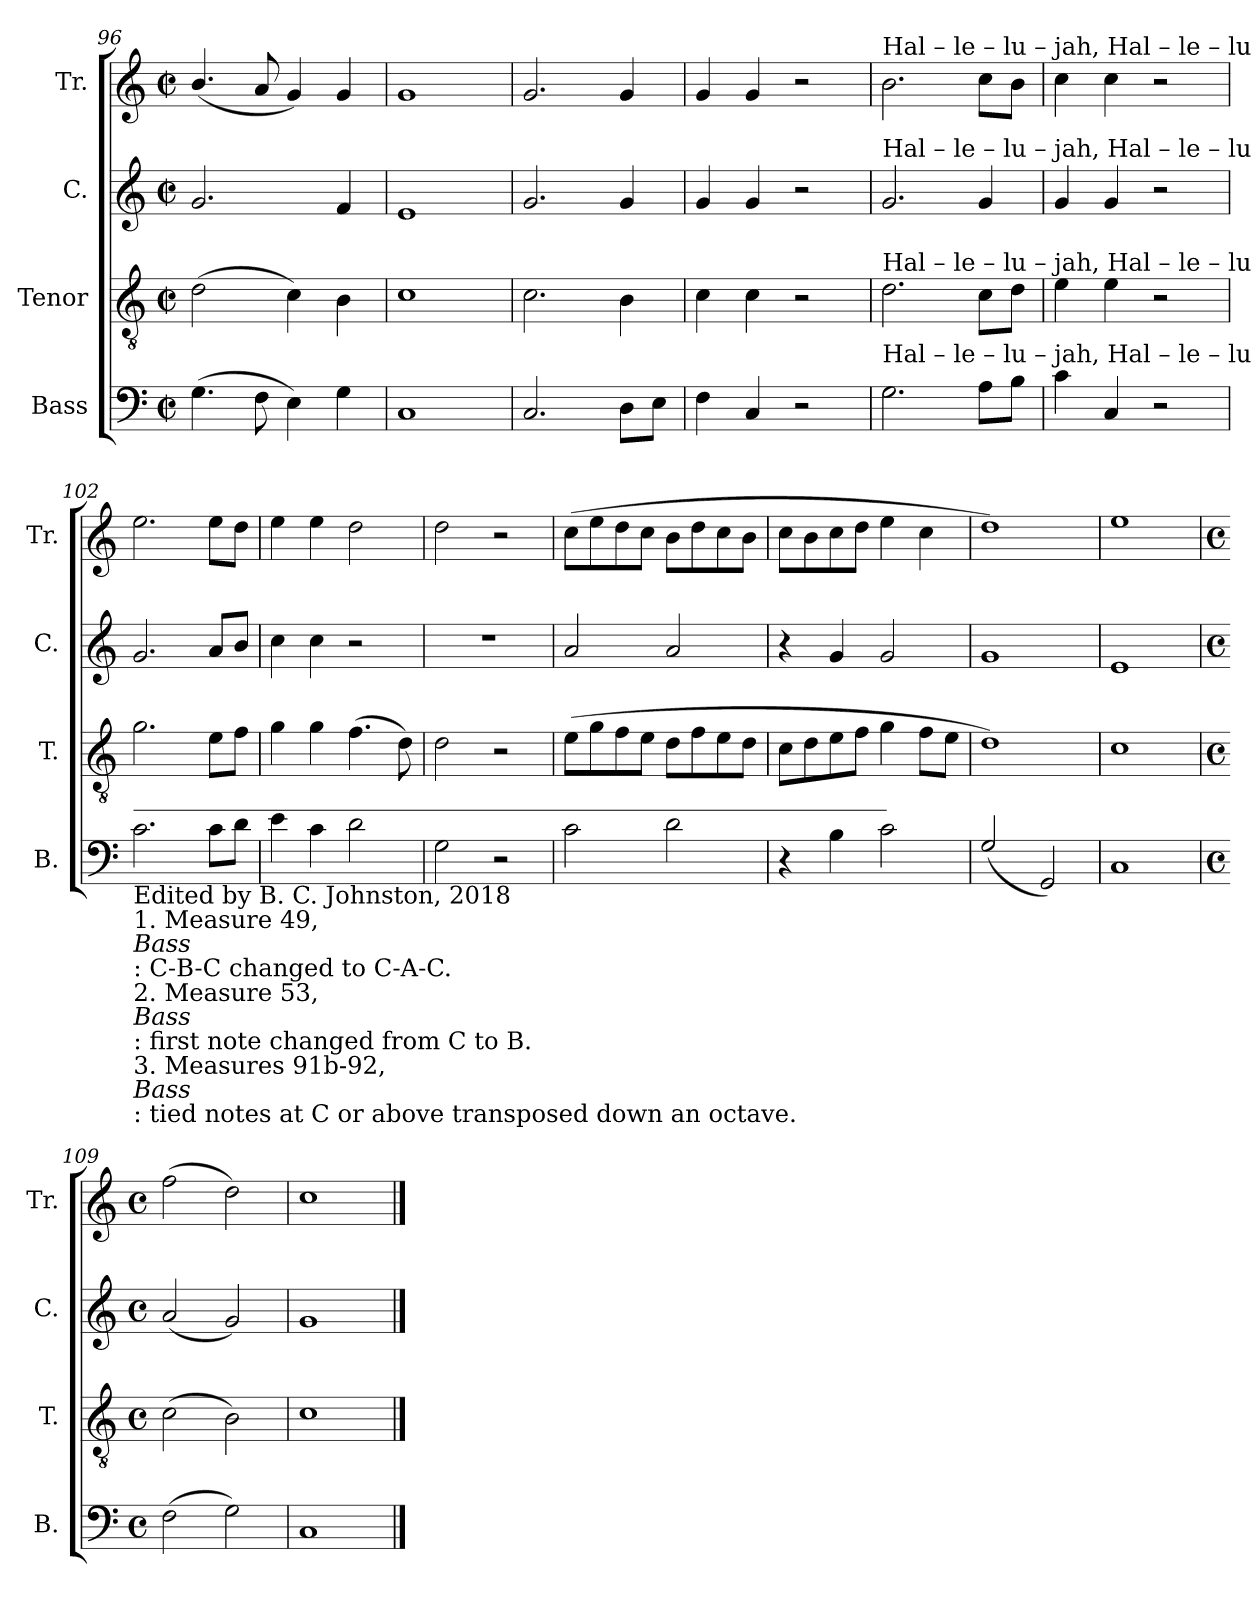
**kern	**kern	**kern	**kern
*part4	*part3	*part2	*part1
*staff4	*staff3	*staff2	*staff1
*I"Bass	*I"Tenor	*I"C.	*I"Tr.
*I'B.	*I'T.	*I'C.	*I'Tr.
*clefF4	*clefGv2	*clefG2	*clefG2
*k[]	*k[]	*k[]	*k[]
*M2/2	*M2/2	*M2/2	*M2/2
*met(c|)	*met(c|)	*met(c|)	*met(c|)
=96	=96	=96	=96
(4.G!\	(2d!\	2.g!/	(4.b!/
8F!\	.	.	8a!/
4E!\)	4c!\)	.	4g!/)
4G!\	4B!\	4f!/	4g!/
=97	=97	=97	=97
1C!	1c!	1e!	1g!
=98	=98	=98	=98
2.C!/	2.c!\	2.g!/	2.g!/
8D!\L	4B!\	4g!/	4g!/
8E!\J	.	.	.
=99	=99	=99	=99
4F!\	4c!\	4g!/	4g!/
4C!/	4c!\	4g!/	4g!/
2r	2r	2r	2r
!!LO:LB:g=z
=100	=100	=100	=100
!	!	!	!LO:TX:a:t=Hal   –  le   –  lu – jah,          Hal    –   le    –   lu – jah,   A     –     men.          A         –         –         –         –         –         –         –         –         –    men.           A      –      men.
!	!	!LO:TX:a:t=Hal   –  le   –  lu – jah,          Hal    –   le    –   lu – jah,                                      A        –        men.                            A   –  men.             A     –      men.            A     –     men.	!
!	!LO:TX:a:t=Hal   –  le   –  lu – jah,          Hal    –   le    –   lu – jah,   A     –     men.          A         –         –         –         –         –         –         –         –         –    men.           A      –      men.	!	!
!LO:TX:a:t=Hal   –  le   –  lu – jah,          Hal    –   le    –   lu – jah,   A      –     men.         A        –        men.                            A   –  men.             A     –      men.            A     –     men.	!	!	!
2.G!\	2.d!\	2.g!/	2.b!\
8A!\L	8c!\L	4g!/	8cc!\L
8B!\J	8d!\J	.	8b!\J
=101	=101	=101	=101
4c!\	4e!\	4g!/	4cc!\
4C!/	4e!\	4g!/	4cc!\
2r	2r	2r	2r
=102	=102	=102	=102
!LO:TX:a:t=______________________________________________________________	!	!	!
!LO:TX:b:t=Edited by B. C. Johnston, 2018	!	!	!
!LO:TX:b:t=1. Measure 49,	!	!	!
!LO:TX:b:i:t=Bass	!	!	!
!LO:TX:b:t=&colon; C-B-C changed to C-A-C.	!	!	!
!LO:TX:b:t=2. Measure 53,	!	!	!
!LO:TX:b:i:t=Bass	!	!	!
!LO:TX:b:t=&colon; first note changed from C to B.	!	!	!
!LO:TX:b:t=3. Measures 91b-92,	!	!	!
!LO:TX:b:i:t=Bass	!	!	!
!LO:TX:b:t=&colon; tied notes at C or above transposed down an octave.	!	!	!
2.c!\	2.g!\	2.g!/	2.ee!\
8c!\L	8e!\L	8a!/L	8ee!\L
8d!\J	8f!\J	8b!/J	8dd!\J
=103	=103	=103	=103
4e!\	4g!\	4cc!\	4ee!\
4c!\	4g!\	4cc!\	4ee!\
2d!\	(4.f!\	2r	2dd!\
.	8d!\)	.	.
=104	=104	=104	=104
2G!\	2d!\	1r	2dd!\
2r	2r	.	2r
=105	=105	=105	=105
2c!\	(8e!\L	2a!/	(8cc!\L
.	8g!\	.	8ee!\
.	8f!\	.	8dd!\
.	8e!\J	.	8cc!\J
2d!\	8d!\L	2a!/	8b!\L
.	8f!\	.	8dd!\
.	8e!\	.	8cc!\
.	8d!\J	.	8b!\J
=106	=106	=106	=106
4r	8c!\L	4r	8cc!\L
.	8d!\	.	8b!\
4B!\	8e!\	4g!/	8cc!\
.	8f!\J	.	8dd!\J
2c!\	4g!\	2g!/	4ee!\
.	8f!\L	.	4cc!\
.	8e!\J	.	.
=107	=107	=107	=107
(2G!/	1d!)	1g!	1dd!)
2GG!/)	.	.	.
=108	=108	=108	=108
1C!	1c!	1e!	1ee!
=109	=109	=109	=109
*M4/4	*M4/4	*M4/4	*M4/4
*met(c)	*met(c)	*met(c)	*met(c)
*	*	*	*MM70
(2F!\	(2c!\	(2a!/	(2ff!\
2G!\)	2B!\)	2g!/)	2dd!\)
=110	=110	=110	=110
1C!	1c!	1g!	1cc!
==	==	==	==
*-	*-	*-	*-
